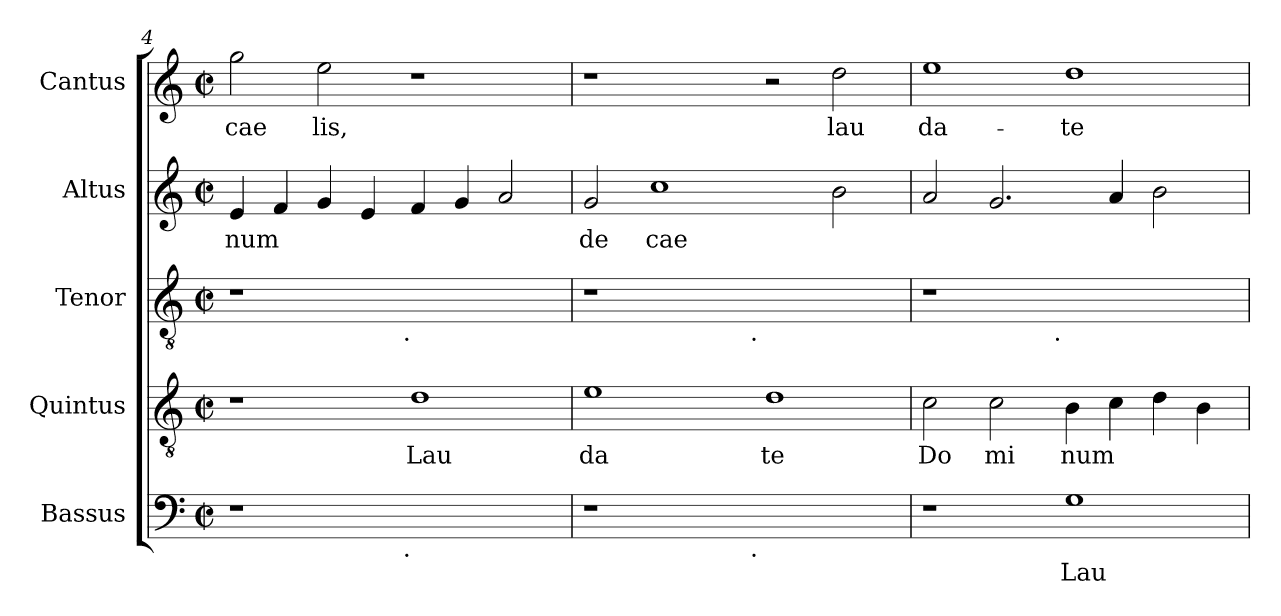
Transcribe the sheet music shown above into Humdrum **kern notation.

**kern	**text	**kern	**text	**kern	**kern	**text	**kern	**text
*part5	*part5	*part4	*part4	*part3	*part2	*part2	*part1	*part1
*staff5	*staff5	*staff4	*staff4	*staff3	*staff2	*staff2	*staff1	*staff1
*I"Bassus	*	*I"Quintus	*	*I"Tenor	*I"Altus	*	*I"Cantus	*
*clefF4	*	*clefGv2	*	*clefGv2	*clefG2	*	*clefG2	*
*k[]	*	*k[]	*	*k[]	*k[]	*	*k[]	*
*C:	*	*C:	*	*C:	*C:	*	*C:	*
*M2/2	*	*M2/2	*	*M2/2	*M2/2	*	*M2/2	*
*met(c|)	*	*met(c|)	*	*met(c|)	*met(c|)	*	*met(c|)	*
=4	=4	=4	=4	=4	=4	=4	=4	=4
!	!	!	!	!	!	!LO:LY:b:cj	!	!LO:LY:b:cj
*^	*	*	*	*^	*	*	*	*
1r	2ryy	.	1r	.	1r	2ryy	4e/	num	2gg\	cae
!	!	!	!	!	!	!	!	!LO:LY:b:cj	!	!
.	.	.	.	.	.	.	4f/	.	.	.
!	!	!	!	!	!	!	!	!LO:LY:b:cj	!	!LO:LY:b:cj
.	4ryy	.	.	.	.	4ryy	4g/	.	2ee\	lis,
!	!	!	!	!	!	!	!	!LO:LY:b:cj	!	!
.	8...ryy	.	.	.	.	8...ryy	4e/	.	.	.
!	!	!	!	!	!	!LO:TX:b:t=.	!	!	!	!
!	!LO:TX:b:t=.	!	!	!	!	!	!	!	!	!
.	1ryy	.	.	.	.	1ryy	.	.	.	.
!	!	!	!	!LO:LY:b:cj	!	!	!	!LO:LY:b:cj	!	!
1ryy	.	.	1d	Lau	1ryy	.	4f/	.	1r	.
!	!	!	!	!	!	!	!	!LO:LY:b:cj	!	!
.	.	.	.	.	.	.	4g/	.	.	.
!	!	!	!	!	!	!	!	!LO:LY:b:cj	!	!
.	.	.	.	.	.	.	2a/	.	.	.
.	64ryy	.	.	.	.	64ryy	.	.	.	.
=5	=5	=5	=5	=5	=5	=5	=5	=5	=5	=5
!	!	!	!	!LO:LY:b:cj	!	!	!	!LO:LY:b:cj	!	!
1r	2ryy	.	1e	da	1r	2ryy	2g/	de	1r	.
!	!	!	!	!	!	!	!	!LO:LY:b:cj	!	!
.	4ryy	.	.	.	.	4ryy	1cc	cae	.	.
.	8ryy	.	.	.	.	8ryy	.	.	.	.
.	16ryy	.	.	.	.	16ryy	.	.	.	.
.	64ryy	.	.	.	.	64ryy	.	.	.	.
!	!	!	!	!	!	!LO:TX:b:t=.	!	!	!	!
!	!LO:TX:b:t=.	!	!	!	!	!	!	!	!	!
.	1ryy	.	.	.	.	1ryy	.	.	.	.
!	!	!	!	!LO:LY:b:cj	!	!	!	!	!	!
1ryy	.	.	1d	te	1ryy	.	.	.	2r	.
!	!	!	!	!	!	!	!	!LO:LY:b:cj	!	!LO:LY:b:cj
.	.	.	.	.	.	.	2b\	.	2dd\	lau
.	32.ryy	.	.	.	.	32.ryy	.	.	.	.
!!LO:LB:g=z
=6	=6	=6	=6	=6	=6	=6	=6	=6	=6	=6
!	!	!	!	!LO:LY:b:cj	!	!	!	!LO:LY:b:cj	!	!LO:LY:b:cj
*v	*v	*	*	*	*	*	*	*	*	*
1r	.	2c\	Do	1r	2ryy	2a/	.	1ee	da-
!	!	!	!LO:LY:b:cj	!	!	!	!LO:LY:b:cj	!	!
.	.	2c\	mi	.	4...ryy	2.g/	.	.	.
!	!	!	!	!	!LO:TX:b:t=.	!	!	!	!
.	.	.	.	.	1ryy	.	.	.	.
!	!LO:LY:b:cj	!	!LO:LY:b:cj	!	!	!	!	!	!LO:LY:b:cj
1G	Lau-	4B\	num	1ryy	.	.	.	1dd	-te
!	!	!	!LO:LY:b:cj	!	!	!	!LO:LY:b:cj	!	!
.	.	4c\	.	.	.	4a/	.	.	.
!	!	!	!LO:LY:b:cj	!	!	!	!LO:LY:b:cj	!	!
.	.	4d\	.	.	.	2b\	.	.	.
!	!	!	!LO:LY:b:cj	!	!	!	!	!	!
.	.	4B\	.	.	.	.	.	.	.
.	.	.	.	.	32ryy	.	.	.	.
*	*	*	*	*v	*v	*	*	*	*
=	=	=	=	=	=	=	=	=
*-	*-	*-	*-	*-	*-	*-	*-	*-
